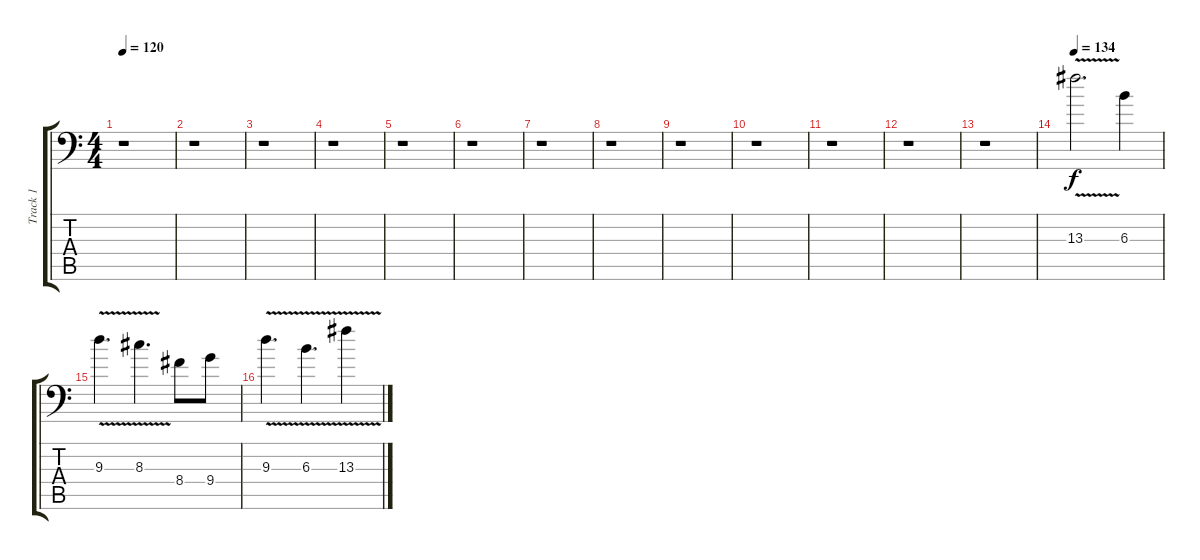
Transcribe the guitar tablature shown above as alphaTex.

\track ("Track 1" "Track 1") {instrument overdrivenguitar}
\staff {score tabs}
\tuning (D4 A3 F3 Bb2 F2 Bb1) {hide}
\ts (4 4)
\tempo 120
\clef f4
\ks c
r.1{dy f instrument overdrivenguitar} |
r.1 |
r.1 |
r.1 |
r.1 |
r.1 |
r.1 |
r.1 |
r.1 |
r.1 |
r.1 |
r.1 |
r.1 |
\tempo 134
13.3{v}.2{d} 6.3.4 |
9.3{v}.4{d} 8.3{v}.4{d} 8.4.8 9.4.8 |
9.3{v}.4{d} 6.3{v}.4{d} 13.3{v}.4
